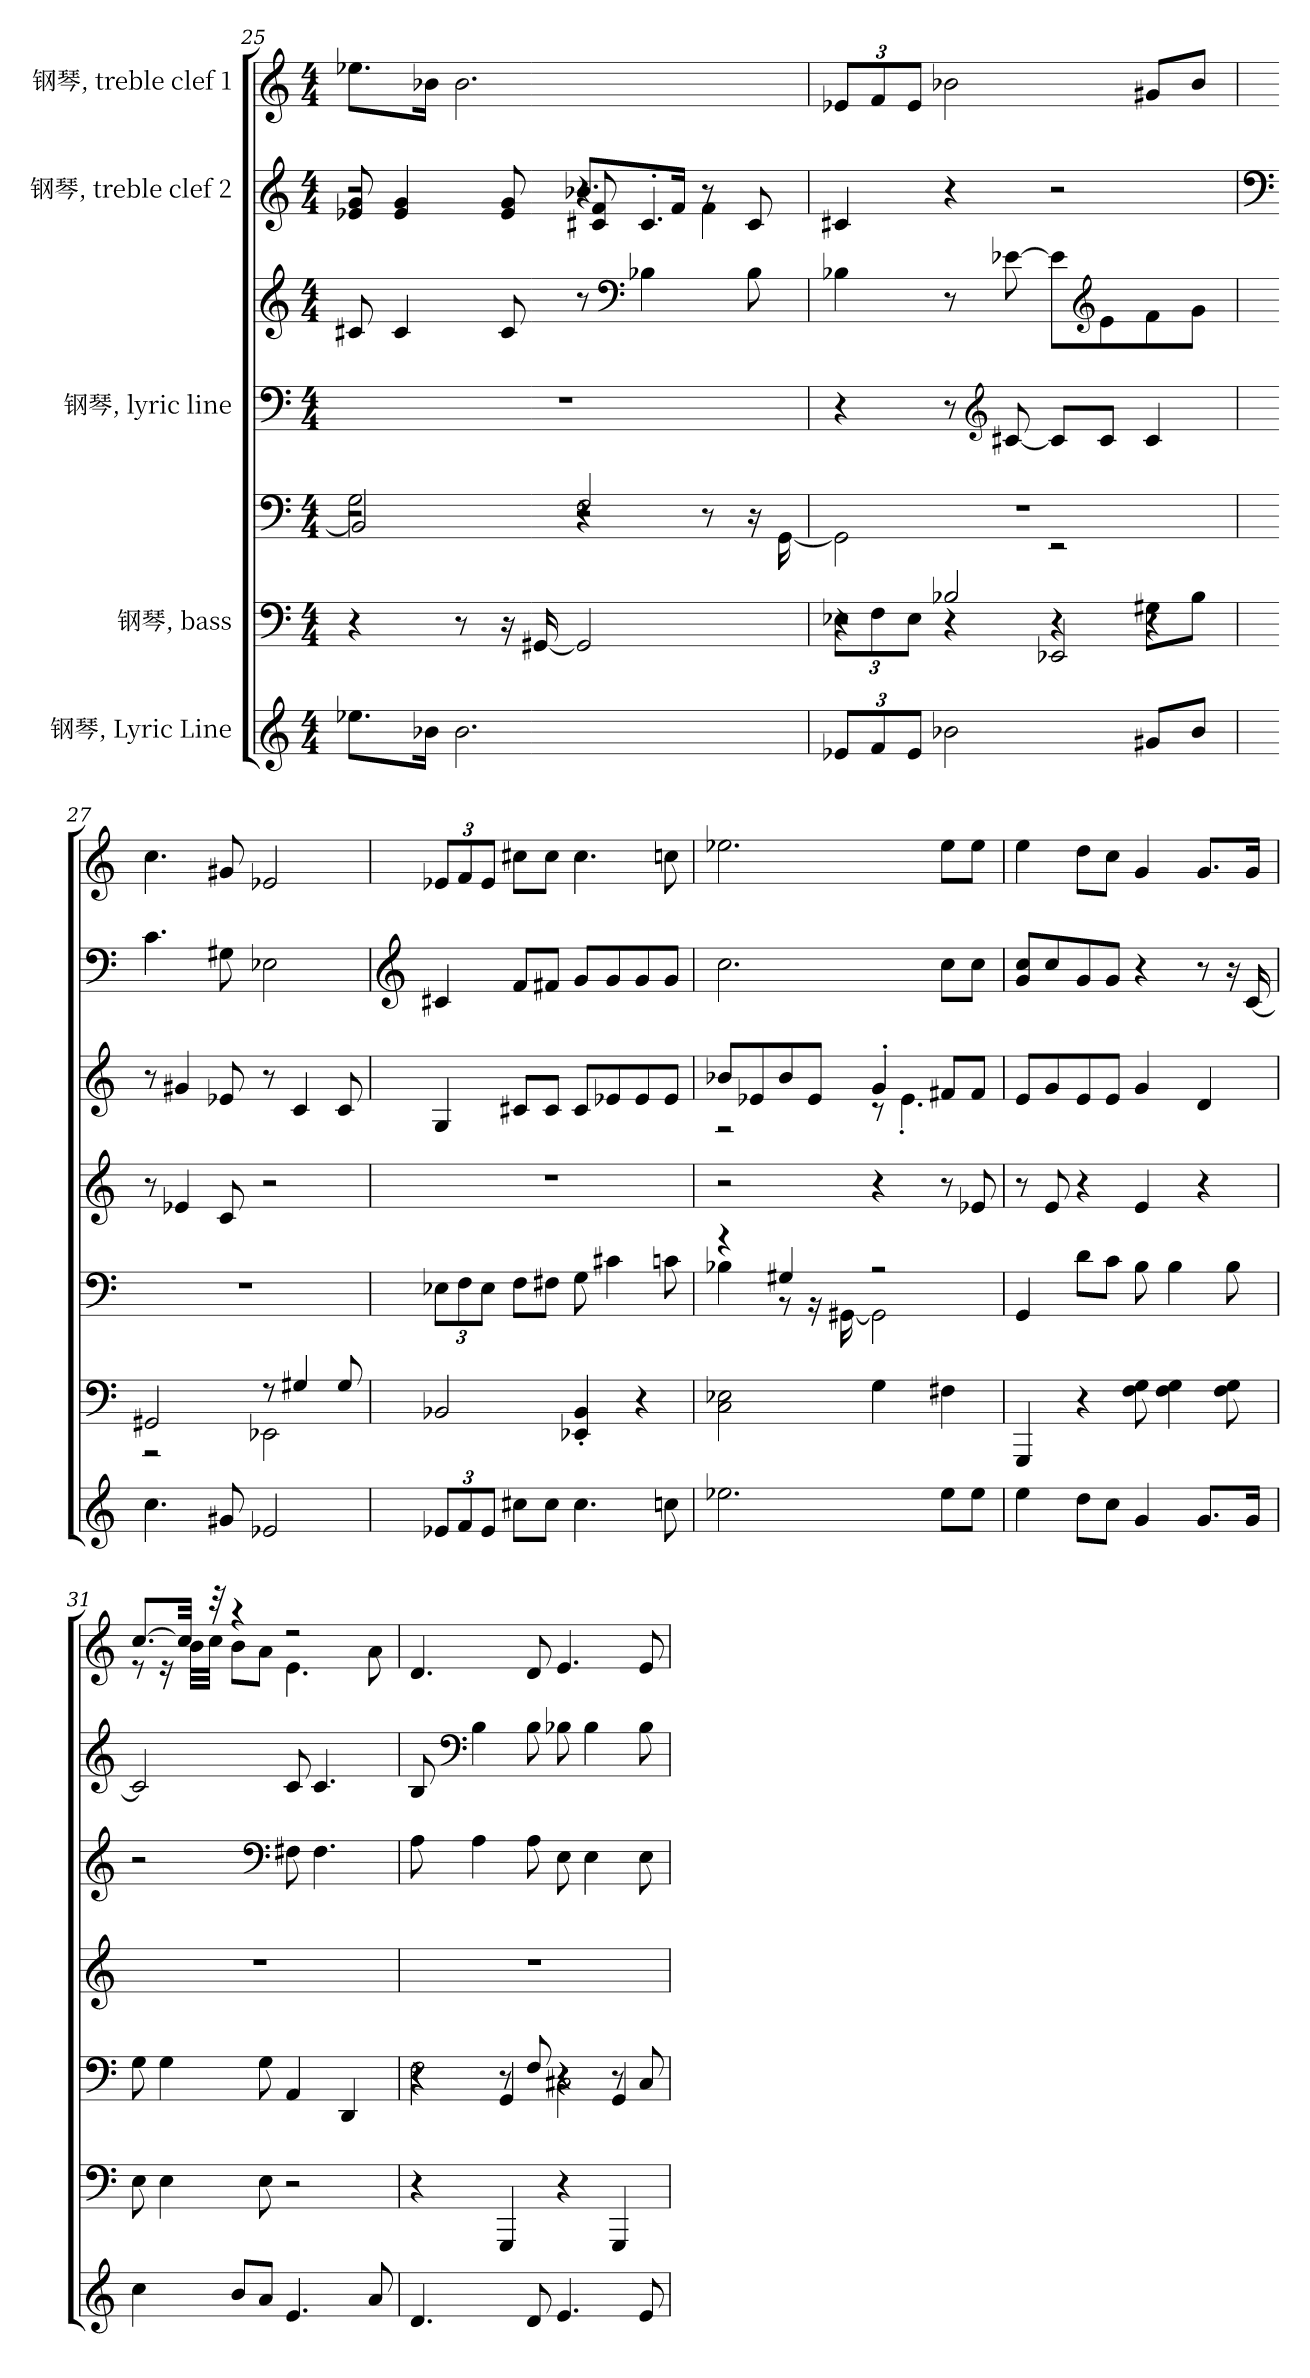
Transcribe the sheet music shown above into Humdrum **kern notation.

**kern	**kern	**kern	**kern	**kern	**kern	**kern
*part5	*part4	*part4	*part3	*part3	*part2	*part1
*staff7	*staff6	*staff5	*staff4	*staff3	*staff2	*staff1
*I"钢琴, Lyric Line	*I"钢琴, bass	*	*I"钢琴, lyric line	*	*I"钢琴, treble clef 2	*I"钢琴, treble clef 1
!!LO:PB:g=z
*clefG2	*clefF4	*clefF4	*clefF4	*clefG2	*clefG2	*clefG2
*k[]	*k[]	*k[]	*k[]	*k[]	*k[]	*k[]
*M4/4	*M4/4	*M4/4	*M4/4	*M4/4	*M4/4	*M4/4
=25	=25	=25	=25	=25	=25	=25
*	*	*^	*	*	*^	*
*	*	*	*^	*	*	*	*^	*
8.ee-X\L	4r	2r	2G\	2BB-/]	1r	8c#X/	8e-X/ 8g/	2r	2r	8.ee-X\L
.	.	.	.	.	.	4c#/	4e-/ 4g/	.	.	.
16b-X\Jk	.	.	.	.	.	.	.	.	.	16b-X\Jk
2.b-\	8r	.	.	.	.	.	.	.	.	2.b-\
.	16r	.	.	.	.	8c#/	8e-/ 8g/	.	.	.
.	[16GG#X/	.	.	.	.	.	.	.	.	.
.	2GG#/]	2F/	4r	2r	.	8r	8.b-X/L	4r	8c#X/ 8f/	.
*	*	*	*	*	*	*clefF4	*	*	*	*
.	.	.	.	.	.	4B-X\	.	.	4.c#'/	.
.	.	.	.	.	.	.	16f/Jk	.	.	.
.	.	.	8r	.	.	.	8r	4f\	.	.
.	.	.	16r	.	.	8B-\	8c#/	.	.	.
.	.	.	[16GG\	.	.	.	.	.	.	.
*	*	*v	*v	*v	*	*	*v	*v	*v	*
=26	=26	=26	=26	=26	=26	=26
*	*^	*	*	*	*	*
*Xbrackettup	*	*Xbrackettup	*	*	*	*	*Xbrackettup
*	*	*^	*^	*	*	*	*
12e-X/L	4r	12E-X\L	2r	1r	2GG\]	4r	4B-X\	4c#X/	12e-X/L
12f/	.	12F\	.	.	.	.	.	.	12f/
12e-/J	.	12E-\J	.	.	.	.	.	.	12e-/J
2b-X\	2B-X/	4r	.	.	.	8r	8r	4r	2b-X\
*	*	*	*	*	*	*clefG2	*	*	*
.	.	.	.	.	.	[8c#X/	[8e-X\	.	.
.	.	4r	2EE-X/	.	2r	8c#/L]	8e-\L]	2r	.
*	*	*	*	*	*	*	*clefG2	*	*
.	.	.	.	.	.	8c#/J	8e-\	.	.
8g#X/L	4r	8G#X\L	.	.	.	4c#/	8f\	.	8g#X/L
8b-/J	.	8B-\J	.	.	.	.	8g\J	.	8b-/J
*	*v	*v	*v	*	*	*	*	*	*
*	*	*v	*v	*	*	*	*
!!LO:PB:g=z
=27	=27	=27	=27	=27	=27	=27
*	*	*	*	*	*clefF4	*
*	*^	*	*	*	*	*
4.cc\	2GG#X/	2r	1r	8r	8r	4.c\	4.cc\
.	.	.	.	4e-X/	4g#X/	.	.
8g#X/	.	.	.	8c/	8e-X/	8G#X\	8g#X/
2e-X/	8r	2EE-X\	.	2r	8r	2E-X\	2e-X/
.	4G#X/	.	.	.	4c/	.	.
.	8G#/	.	.	.	8c/	.	.
*	*v	*v	*	*	*	*	*
=28	=28	=28	=28	=28	=28	=28
*	*	*	*	*	*clefG2	*
*	*	*Xbrackettup	*	*	*	*
12e-X/L	2BB-X/	12E-X\L	1r	4G/	4c#X/	12e-X/L
12f/	.	12F\	.	.	.	12f/
12e-/J	.	12E-\J	.	.	.	12e-/J
8cc#X\L	.	8F\L	.	8c#X/L	8f/L	8cc#X\L
8cc#\J	.	8F#X\J	.	8c#/J	8f#X/J	8cc#\J
4.cc#\	4EE-X/' 4BB-/'	8G\	.	8c#/L	8g/L	4.cc#\
.	.	4c#X\	.	8e-X/	8g/	.
.	4r	.	.	8e-/	8g/	.
8ccn\	.	8cn\	.	8e-/J	8g/J	8ccn\
=29	=29	=29	=29	=29	=29	=29
*	*	*^	*	*^	*	*
2.ee-X\	2C\ 2E-X\	4r	4B-X\	2r	8b-X/L	2r	2.cc\	2.ee-X\
.	.	.	.	.	8e-X/	.	.	.
.	.	4G#X/	8r	.	8b-/	.	.	.
.	.	.	16r	.	8e-/J	.	.	.
.	.	.	[16GG#X\	.	.	.	.	.
.	4G\	2r	2GG#\]	4r	4g'/	8r	.	.
.	.	.	.	.	.	4.e-'\	.	.
8ee-\L	4F#X\	.	.	8r	8f#X/L	.	8cc\L	8ee-\L
8ee-\J	.	.	.	8e-X/	8f#/J	.	8cc\J	8ee-\J
*	*	*v	*v	*	*v	*v	*	*
!!LO:PB:g=z
=30	=30	=30	=30	=30	=30	=30
4ee\	4GGG/	4GG/	8r	8e/L	8g/ 8cc/L	4ee\
.	.	.	8e/	8g/	8cc/	.
8dd\L	4r	8d\L	4r	8e/	8g/	8dd\L
8cc\J	.	8c\J	.	8e/J	8g/J	8cc\J
4g/	8F\ 8G\	8B\	4e/	4g/	4r	4g/
.	4F\ 4G\	4B\	.	.	.	.
8.g/L	.	.	4r	4d/	8r	8.g/L
.	8F\ 8G\	8B\	.	.	16r	.
16g/Jk	.	.	.	.	[16c/	16g/Jk
=31	=31	=31	=31	=31	=31	=31
*	*	*	*	*	*	*^
4cc\	8E\	8G\	1r	2r	2c/]	[8.cc/L	8r
.	4E\	4G\	.	.	.	.	16r
.	.	.	.	.	.	32cc/Jkk]	32b\LLL
.	.	.	.	.	.	32r	32cc\JJJ
8b/L	.	.	.	.	.	4r	8b\L
8a/J	8E\	8G\	.	.	.	.	8a\J
*	*	*	*	*clefF4	*	*	*
4.e/	2r	4AA/	.	8F#X\	8c/	2r	4.e\
.	.	.	.	4.F#\	4.c/	.	.
.	.	4DD/	.	.	.	.	.
8a/	.	.	.	.	.	.	8a\
*	*	*	*	*	*	*v	*v
=32	=32	=32	=32	=32	=32	=32
*	*	*^	*	*	*	*
*	*	*	*^	*	*	*	*
4.d/	4r	4r	2F\	4r	1r	8A\	8B/	4.d/
*	*	*	*	*	*	*	*clefF4	*
.	.	.	.	.	.	4A\	4B\	.
.	4GGG/	8r	.	4GG/	.	.	.	.
8d/	.	8F/	.	.	.	8A\	8B\	8d/
4.e/	4r	4r	2C#X\	4r	.	8E\	8B-X\	4.e/
.	.	.	.	.	.	4E\	4B-\	.
.	4GGG/	8r	.	4GG/	.	.	.	.
8e/	.	8C#/	.	.	.	8E\	8B-\	8e/
*	*	*v	*v	*v	*	*	*	*
=	=	=	=	=	=	=
*-	*-	*-	*-	*-	*-	*-
